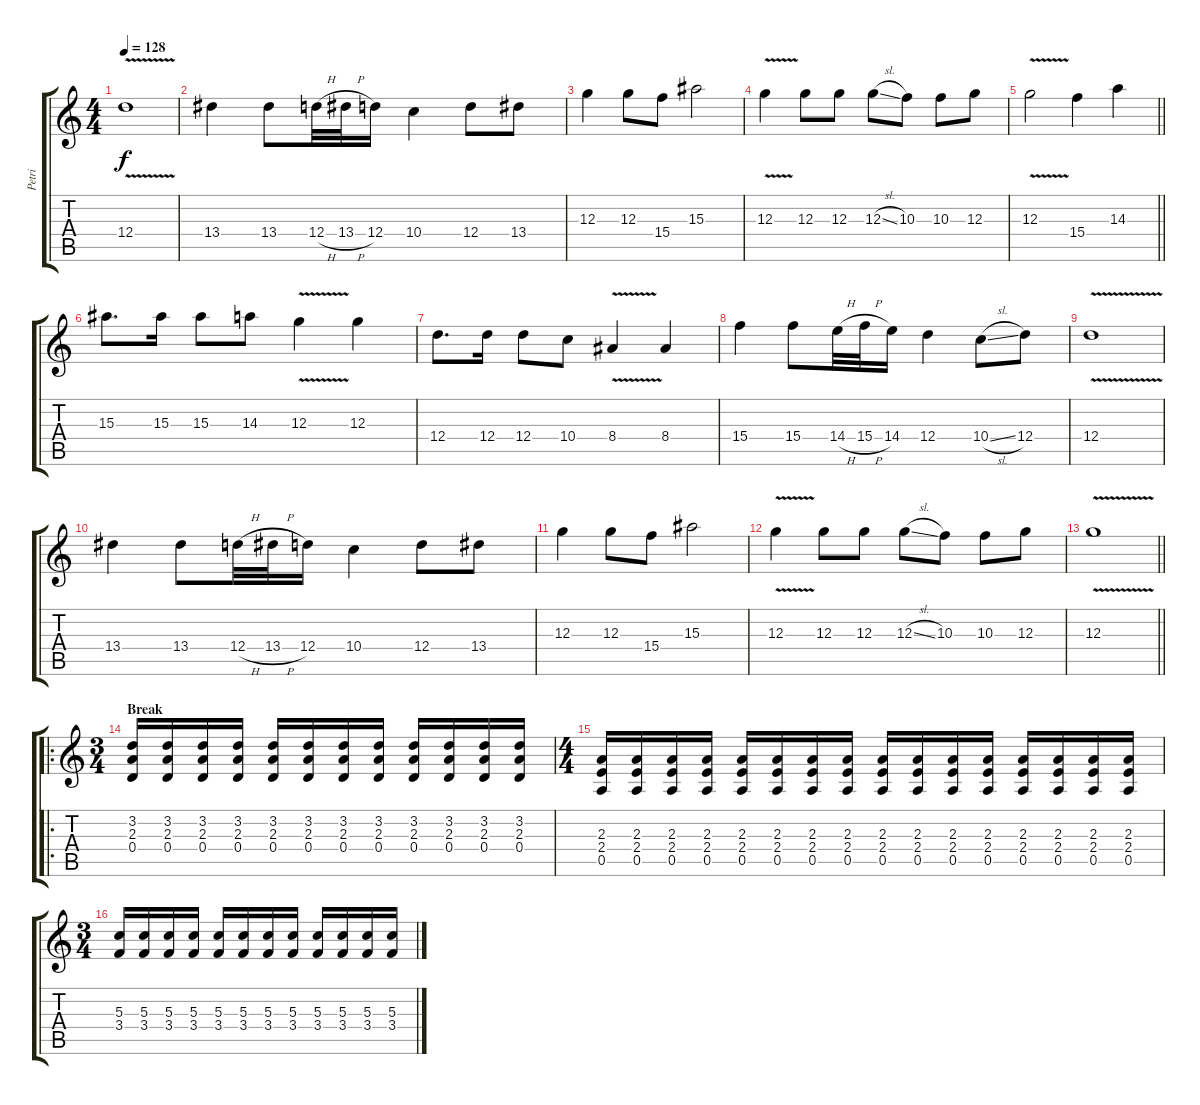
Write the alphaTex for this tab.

\track ("Petri" "Petri") {instrument distortionguitar}
\staff {score tabs}
\tuning (E4 B3 G3 D3 A2 E2) {hide}
\ts (4 4)
\tempo 128
\clef g2
\ks c
12.4{v}.1{dy f} |
13.4.4 13.4.8 12.4{h}.32 13.4{h}.32 12.4.16 10.4.4 12.4.8 13.4.8 |
12.3.4 12.3.8 15.4.8 15.3.2 |
12.3{v}.4 12.3.8 12.3.8 12.3{sl}.8 10.3.8 10.3.8 12.3.8 |
\barLineRight lightlight
12.3{v}.2 15.4.4 14.3.4 |
\section ("" "")
15.3.8{d} 15.3.16 15.3.8 14.3.8 12.3{v}.4 12.3.4 |
12.4.8{d} 12.4.16 12.4.8 10.4.8 8.4{v}.4 8.4.4 |
15.4.4 15.4.8 14.4{h}.32 15.4{h}.32 14.4.16 12.4.4 10.4{sl}.8 12.4.8 |
12.4{v}.1 |
13.4.4 13.4.8 12.4{h}.32 13.4{h}.32 12.4.16 10.4.4 12.4.8 13.4.8 |
12.3.4 12.3.8 15.4.8 15.3.2 |
12.3{v}.4 12.3.8 12.3.8 12.3{sl}.8 10.3.8 10.3.8 12.3.8 |
\barLineRight lightlight
12.3{v}.1 |
\ro
\ts (3 4)
\section ("" "Break")
(3.2 2.3 0.4).16{volume 10} (3.2 2.3 0.4).16 (3.2 2.3 0.4).16 (3.2 2.3 0.4).16 (3.2 2.3 0.4).16 (3.2 2.3 0.4).16 (3.2 2.3 0.4).16 (3.2 2.3 0.4).16 (3.2 2.3 0.4).16 (3.2 2.3 0.4).16 (3.2 2.3 0.4).16 (3.2 2.3 0.4).16 |
\ts (4 4)
(2.3 2.4 0.5).16 (2.3 2.4 0.5).16 (2.3 2.4 0.5).16 (2.3 2.4 0.5).16 (2.3 2.4 0.5).16 (2.3 2.4 0.5).16 (2.3 2.4 0.5).16 (2.3 2.4 0.5).16 (2.3 2.4 0.5).16 (2.3 2.4 0.5).16 (2.3 2.4 0.5).16 (2.3 2.4 0.5).16 (2.3 2.4 0.5).16 (2.3 2.4 0.5).16 (2.3 2.4 0.5).16 (2.3 2.4 0.5).16 |
\ts (3 4)
(5.3 3.4).16 (5.3 3.4).16 (5.3 3.4).16 (5.3 3.4).16 (5.3 3.4).16 (5.3 3.4).16 (5.3 3.4).16 (5.3 3.4).16 (5.3 3.4).16 (5.3 3.4).16 (5.3 3.4).16 (5.3 3.4).16
